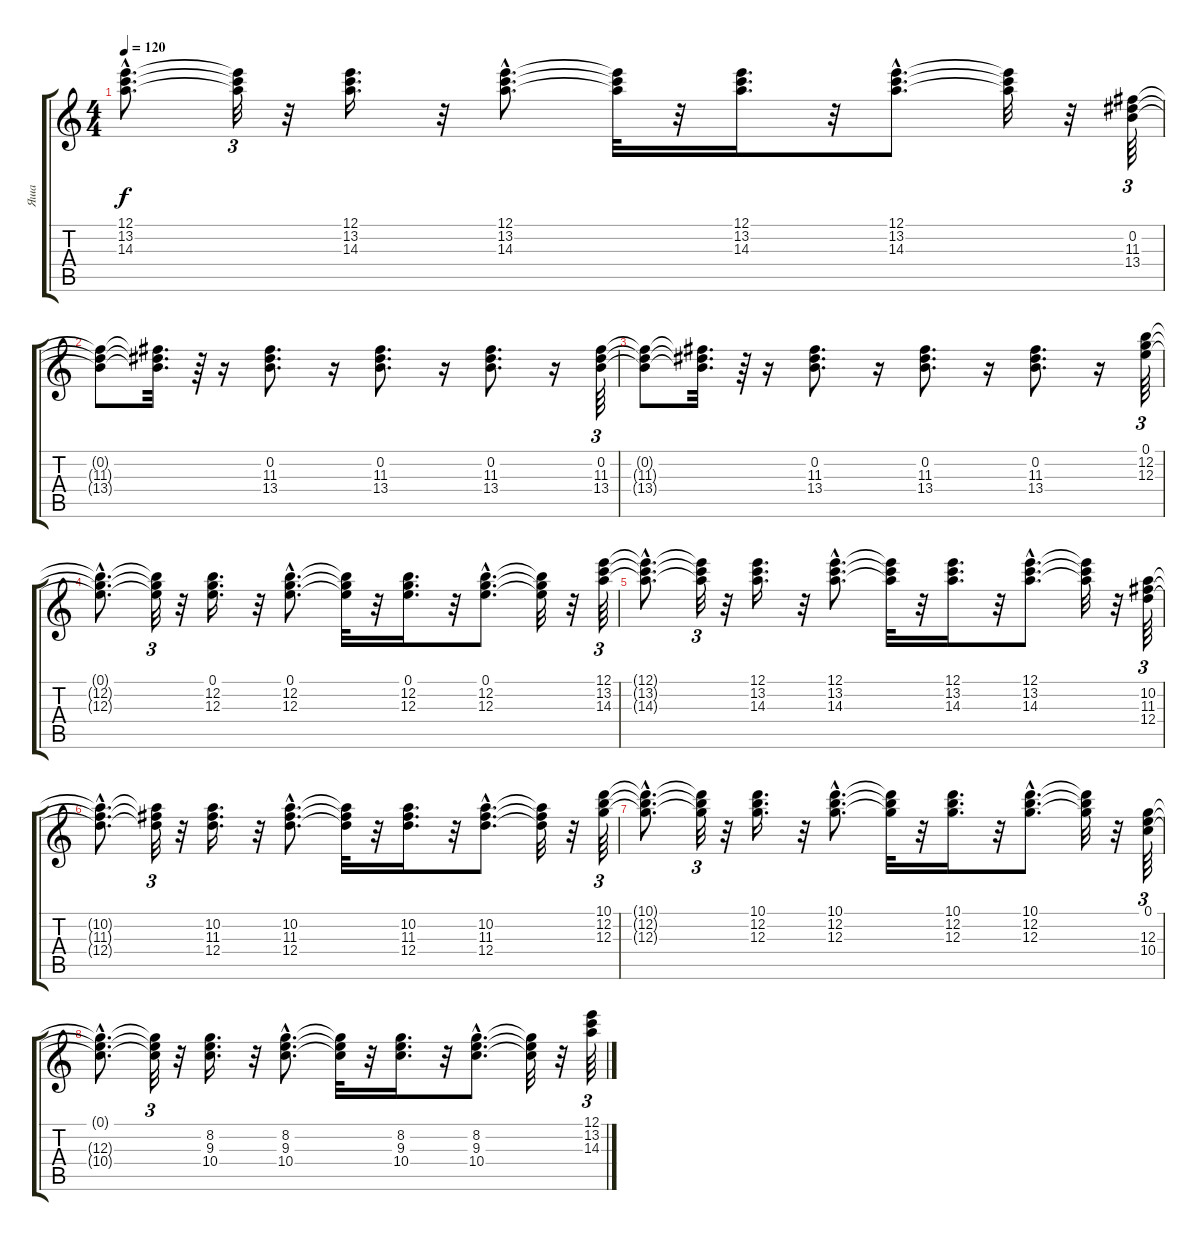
\track ("Яша" "Яша") {instrument acousticguitarnylon}
\staff {score tabs}
\tuning (E4 B3 G3 D3 A2 E2) {hide}
\ts (4 4)
\tempo 120
\clef g2
\ks c
(12.1{hac t} 13.2{hac t} 14.3{hac t}).8{d dy f} (12.1{t} 13.2{t} 14.3{t}).32{tu (3 2)} r.32 (12.1 13.2 14.3).16{d} r.32 (12.1{hac} 13.2{hac} 14.3{hac}).8{d} (12.1{t} 13.2{t} 14.3{t}).32 r.32 (12.1 13.2 14.3).16{d} r.32 (12.1{hac} 13.2{hac} 14.3{hac}).8{d} (12.1{t} 13.2{t} 14.3{t}).32 r.32 (0.2 11.3 13.4).64{tu (3 2)} |
(0.2{t} 11.3{t} 13.4{t}).8 (0.2{t} 11.3{t} 13.4{t}).32{d} r.64 r.16 (0.2 11.3 13.4).8{d} r.16 (0.2 11.3 13.4).8{d} r.16 (0.2 11.3 13.4).8{d} r.16 (0.2 11.3 13.4).64{tu (3 2)} |
(0.2{t} 11.3{t} 13.4{t}).8 (0.2{t} 11.3{t} 13.4{t}).32{d} r.64 r.16 (0.2 11.3 13.4).8{d} r.16 (0.2 11.3 13.4).8{d} r.16 (0.2 11.3 13.4).8{d} r.16 (0.1 12.2 12.3).64{tu (3 2)} |
(0.1{hac t} 12.2{hac t} 12.3{hac t}).8{d} (0.1{t} 12.2{t} 12.3{t}).32{tu (3 2)} r.32 (0.1 12.2 12.3).16{d} r.32 (0.1{hac} 12.2{hac} 12.3{hac}).8{d} (0.1{t} 12.2{t} 12.3{t}).32 r.32 (0.1 12.2 12.3).16{d} r.32 (0.1{hac} 12.2{hac} 12.3{hac}).8{d} (0.1{t} 12.2{t} 12.3{t}).32 r.32 (12.1 13.2 14.3).64{tu (3 2)} |
(12.1{hac t} 13.2{hac t} 14.3{hac t}).8{d} (12.1{t} 13.2{t} 14.3{t}).32{tu (3 2)} r.32 (12.1 13.2 14.3).16{d} r.32 (12.1{hac} 13.2{hac} 14.3{hac}).8{d} (12.1{t} 13.2{t} 14.3{t}).32 r.32 (12.1 13.2 14.3).16{d} r.32 (12.1{hac} 13.2{hac} 14.3{hac}).8{d} (12.1{t} 13.2{t} 14.3{t}).32 r.32 (10.2 11.3 12.4).64{tu (3 2)} |
(10.2{hac t} 11.3{hac t} 12.4{hac t}).8{d} (10.2{t} 11.3{t} 12.4{t}).32{tu (3 2)} r.32 (10.2 11.3 12.4).16{d} r.32 (10.2{hac} 11.3{hac} 12.4{hac}).8{d} (10.2{t} 11.3{t} 12.4{t}).32 r.32 (10.2 11.3 12.4).16{d} r.32 (10.2{hac} 11.3{hac} 12.4{hac}).8{d} (10.2{t} 11.3{t} 12.4{t}).32 r.32 (10.1 12.2 12.3).64{tu (3 2)} |
(10.1{hac t} 12.2{hac t} 12.3{hac t}).8{d} (10.1{t} 12.2{t} 12.3{t}).32{tu (3 2)} r.32 (10.1 12.2 12.3).16{d} r.32 (10.1{hac} 12.2{hac} 12.3{hac}).8{d} (10.1{t} 12.2{t} 12.3{t}).32 r.32 (10.1 12.2 12.3).16{d} r.32 (10.1{hac} 12.2{hac} 12.3{hac}).8{d} (10.1{t} 12.2{t} 12.3{t}).32 r.32 (0.1 12.3 10.4).64{tu (3 2)} |
(0.1{hac t} 12.3{hac t} 10.4{hac t}).8{d} (0.1{t} 12.3{t} 10.4{t}).32{tu (3 2)} r.32 (8.2 9.3 10.4).16{d} r.32 (8.2{hac} 9.3{hac} 10.4{hac}).8{d} (8.2{t} 9.3{t} 10.4{t}).32 r.32 (8.2 9.3 10.4).16{d} r.32 (8.2{hac} 9.3{hac} 10.4{hac}).8{d} (8.2{t} 9.3{t} 10.4{t}).32 r.32 (12.1 13.2 14.3).64{tu (3 2)}
